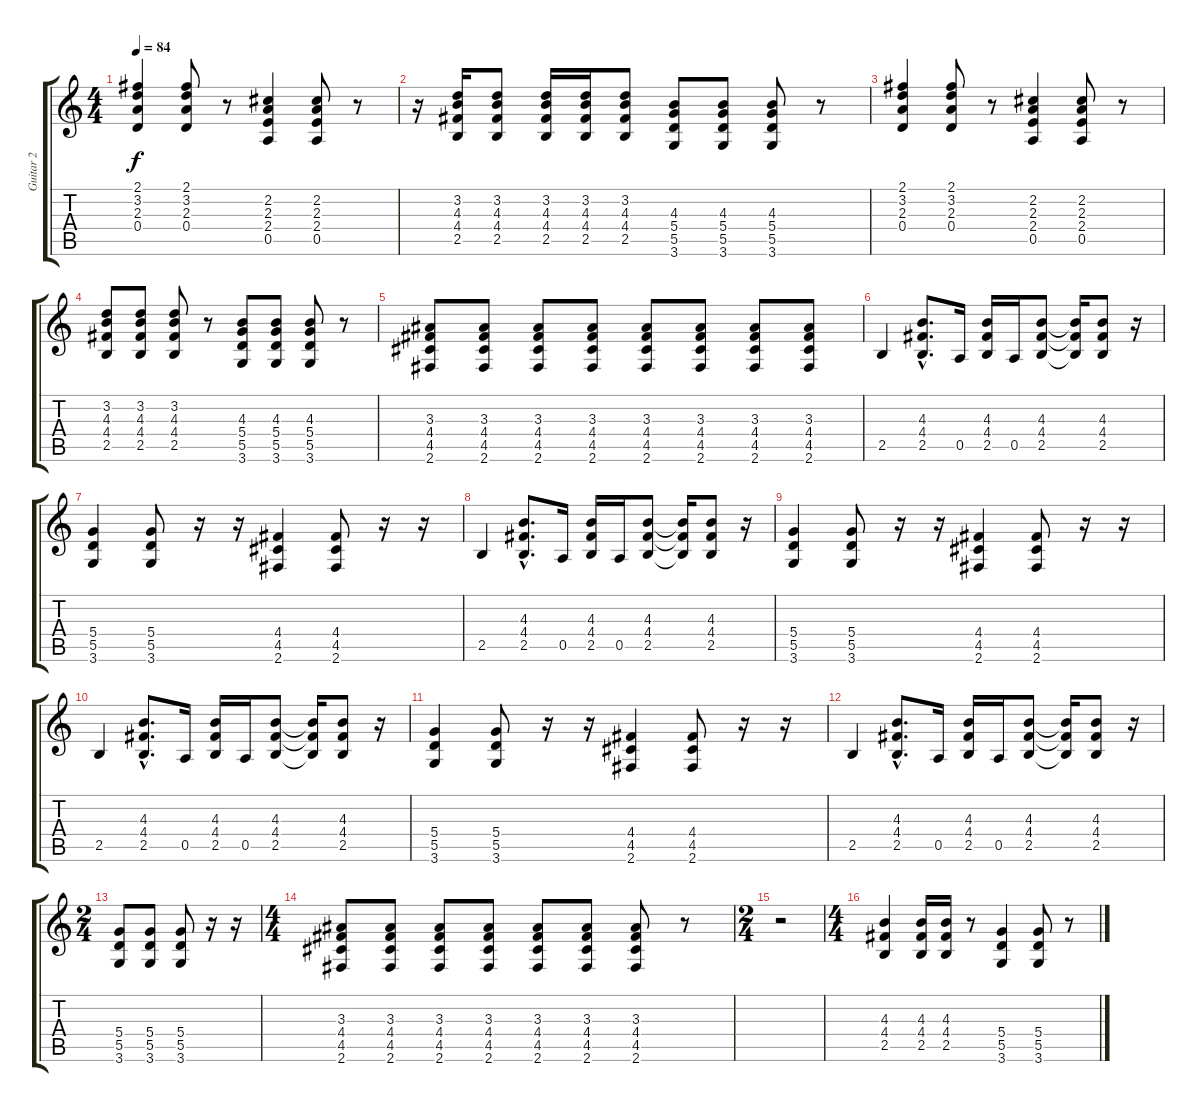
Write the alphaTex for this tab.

\track ("Guitar 2" "Guitar 2") {instrument acousticguitarnylon}
\staff {score tabs}
\tuning (E4 B3 G3 D3 A2 E2) {hide}
\ts (4 4)
\tempo 84
\clef g2
\ks c
(2.1 3.2 2.3 0.4).4{dy f} (2.1 3.2 2.3 0.4).8 r.8 (2.2 2.3 2.4 0.5).4 (2.2 2.3 2.4 0.5).8 r.8 |
r.16 (3.2 4.3 4.4 2.5).16 (3.2 4.3 4.4 2.5).8 (3.2 4.3 4.4 2.5).16 (3.2 4.3 4.4 2.5).16 (3.2 4.3 4.4 2.5).8 (4.3 5.4 5.5 3.6).8 (4.3 5.4 5.5 3.6).8 (4.3 5.4 5.5 3.6).8 r.8 |
(2.1 3.2 2.3 0.4).4 (2.1 3.2 2.3 0.4).8 r.8 (2.2 2.3 2.4 0.5).4 (2.2 2.3 2.4 0.5).8 r.8 |
(3.2 4.3 4.4 2.5).8 (3.2 4.3 4.4 2.5).8 (3.2 4.3 4.4 2.5).8 r.8 (4.3 5.4 5.5 3.6).8 (4.3 5.4 5.5 3.6).8 (4.3 5.4 5.5 3.6).8 r.8 |
(3.3 4.4 4.5 2.6).8 (3.3 4.4 4.5 2.6).8 (3.3 4.4 4.5 2.6).8 (3.3 4.4 4.5 2.6).8 (3.3 4.4 4.5 2.6).8 (3.3 4.4 4.5 2.6).8 (3.3 4.4 4.5 2.6).8 (3.3 4.4 4.5 2.6).8 |
2.5.4 (4.3{hac} 4.4{hac} 2.5{hac}).8{d} 0.5.16 (4.3 4.4 2.5).16 0.5.16 (4.3 4.4 2.5).8 (4.3{t} 4.4{t} 2.5{t}).16 (4.3 4.4 2.5).8 r.16 |
(5.4 5.5 3.6).4 (5.4 5.5 3.6).8 r.16 r.16 (4.4 4.5 2.6).4 (4.4 4.5 2.6).8 r.16 r.16 |
2.5.4 (4.3{hac} 4.4{hac} 2.5{hac}).8{d} 0.5.16 (4.3 4.4 2.5).16 0.5.16 (4.3 4.4 2.5).8 (4.3{t} 4.4{t} 2.5{t}).16 (4.3 4.4 2.5).8 r.16 |
(5.4 5.5 3.6).4 (5.4 5.5 3.6).8 r.16 r.16 (4.4 4.5 2.6).4 (4.4 4.5 2.6).8 r.16 r.16 |
2.5.4 (4.3{hac} 4.4{hac} 2.5{hac}).8{d} 0.5.16 (4.3 4.4 2.5).16 0.5.16 (4.3 4.4 2.5).8 (4.3{t} 4.4{t} 2.5{t}).16 (4.3 4.4 2.5).8 r.16 |
(5.4 5.5 3.6).4 (5.4 5.5 3.6).8 r.16 r.16 (4.4 4.5 2.6).4 (4.4 4.5 2.6).8 r.16 r.16 |
2.5.4 (4.3{hac} 4.4{hac} 2.5{hac}).8{d} 0.5.16 (4.3 4.4 2.5).16 0.5.16 (4.3 4.4 2.5).8 (4.3{t} 4.4{t} 2.5{t}).16 (4.3 4.4 2.5).8 r.16 |
\ts (2 4)
(5.4 5.5 3.6).8 (5.4 5.5 3.6).8 (5.4 5.5 3.6).8 r.16 r.16 |
\ts (4 4)
(3.3 4.4 4.5 2.6).8 (3.3 4.4 4.5 2.6).8 (3.3 4.4 4.5 2.6).8 (3.3 4.4 4.5 2.6).8 (3.3 4.4 4.5 2.6).8 (3.3 4.4 4.5 2.6).8 (3.3 4.4 4.5 2.6).8 r.8 |
\ts (2 4)
r.2 |
\ts (4 4)
(4.3 4.4 2.5).4 (4.3 4.4 2.5).16 (4.3 4.4 2.5).16 r.8 (5.4 5.5 3.6).4 (5.4 5.5 3.6).8 r.8
